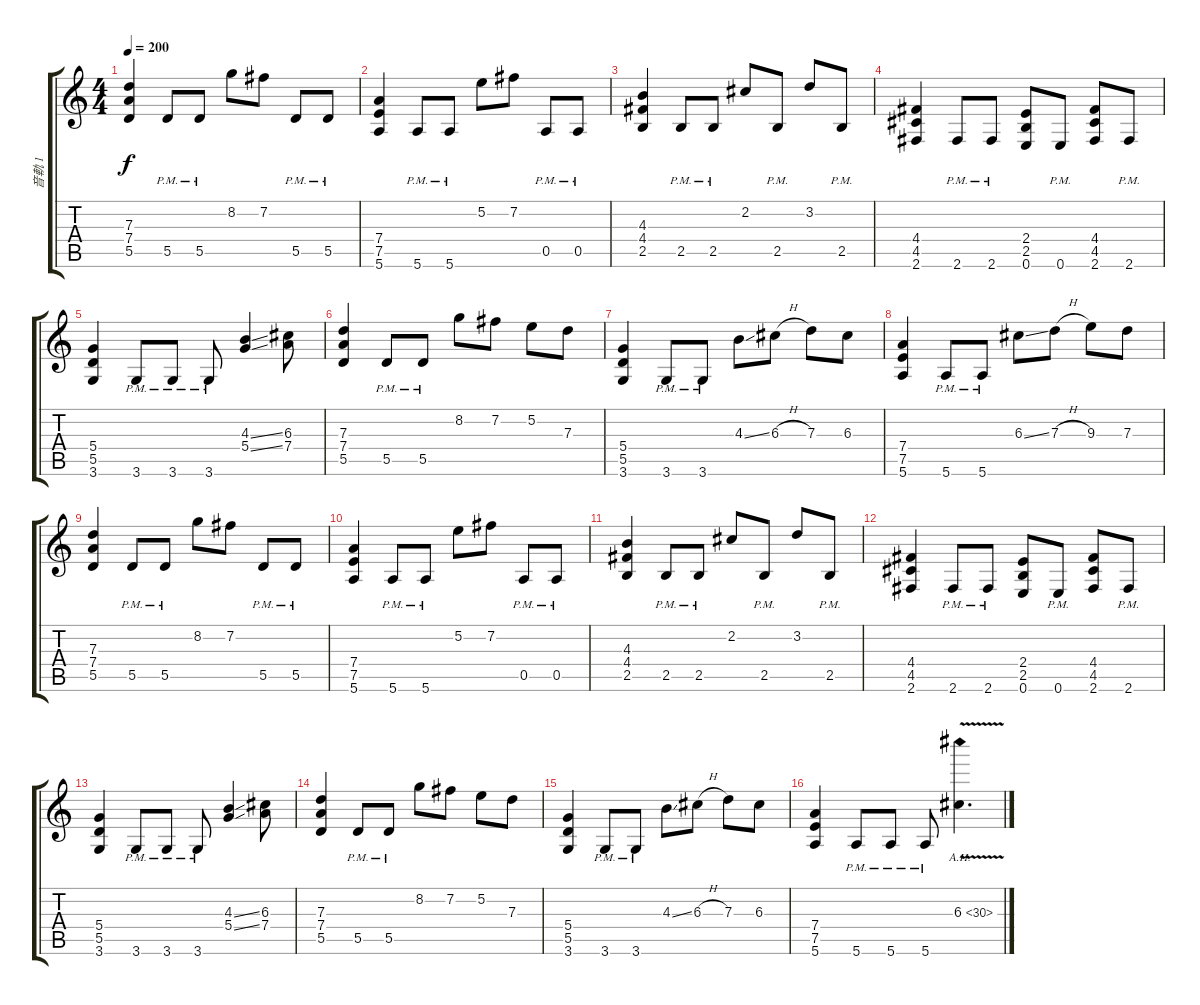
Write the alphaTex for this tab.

\track ("音軌 1" "音軌 1") {instrument distortionguitar}
\staff {score tabs}
\tuning (E4 B3 G3 D3 A2 E2) {hide}
\ts (4 4)
\tempo 200
\clef g2
\ks c
(7.3 7.4 5.5).4{dy f} 5.5{pm}.8 5.5{pm}.8 8.2.8 7.2.8 5.5{pm}.8 5.5{pm}.8 |
(7.4 7.5 5.6).4 5.6{pm}.8 5.6{pm}.8 5.2.8 7.2.8 0.5{pm}.8 0.5{pm}.8 |
(4.3 4.4 2.5).4 2.5{pm}.8 2.5{pm}.8 2.2.8 2.5{pm}.8 3.2.8 2.5{pm}.8 |
(4.4 4.5 2.6).4 2.6{pm}.8 2.6{pm}.8 (2.4 2.5 0.6).8 0.6{pm}.8 (4.4 4.5 2.6).8 2.6{pm}.8 |
(5.4 5.5 3.6).4 3.6{pm}.8 3.6{pm}.8 3.6{pm}.8 (4.3{ss} 5.4{ss}).4 (6.3 7.4).8 |
(7.3 7.4 5.5).4 5.5{pm}.8 5.5{pm}.8 8.2.8 7.2.8 5.2.8 7.3.8 |
(5.4 5.5 3.6).4 3.6{pm}.8 3.6{pm}.8 4.3{ss}.8 6.3{h}.8 7.3.8 6.3.8 |
(7.4 7.5 5.6).4 5.6{pm}.8 5.6{pm}.8 6.3{ss}.8 7.3{h}.8 9.3.8 7.3.8 |
(7.3 7.4 5.5).4 5.5{pm}.8 5.5{pm}.8 8.2.8 7.2.8 5.5{pm}.8 5.5{pm}.8 |
(7.4 7.5 5.6).4 5.6{pm}.8 5.6{pm}.8 5.2.8 7.2.8 0.5{pm}.8 0.5{pm}.8 |
(4.3 4.4 2.5).4 2.5{pm}.8 2.5{pm}.8 2.2.8 2.5{pm}.8 3.2.8 2.5{pm}.8 |
(4.4 4.5 2.6).4 2.6{pm}.8 2.6{pm}.8 (2.4 2.5 0.6).8 0.6{pm}.8 (4.4 4.5 2.6).8 2.6{pm}.8 |
(5.4 5.5 3.6).4 3.6{pm}.8 3.6{pm}.8 3.6{pm}.8 (4.3{ss} 5.4{ss}).4 (6.3 7.4).8 |
(7.3 7.4 5.5).4 5.5{pm}.8 5.5{pm}.8 8.2.8 7.2.8 5.2.8 7.3.8 |
(5.4 5.5 3.6).4 3.6{pm}.8 3.6{pm}.8 4.3{ss}.8 6.3{h}.8 7.3.8 6.3.8 |
(7.4 7.5 5.6).4 5.6{pm}.8 5.6{pm}.8 5.6{pm}.8 6.3{ah 24 v}.4{d}
